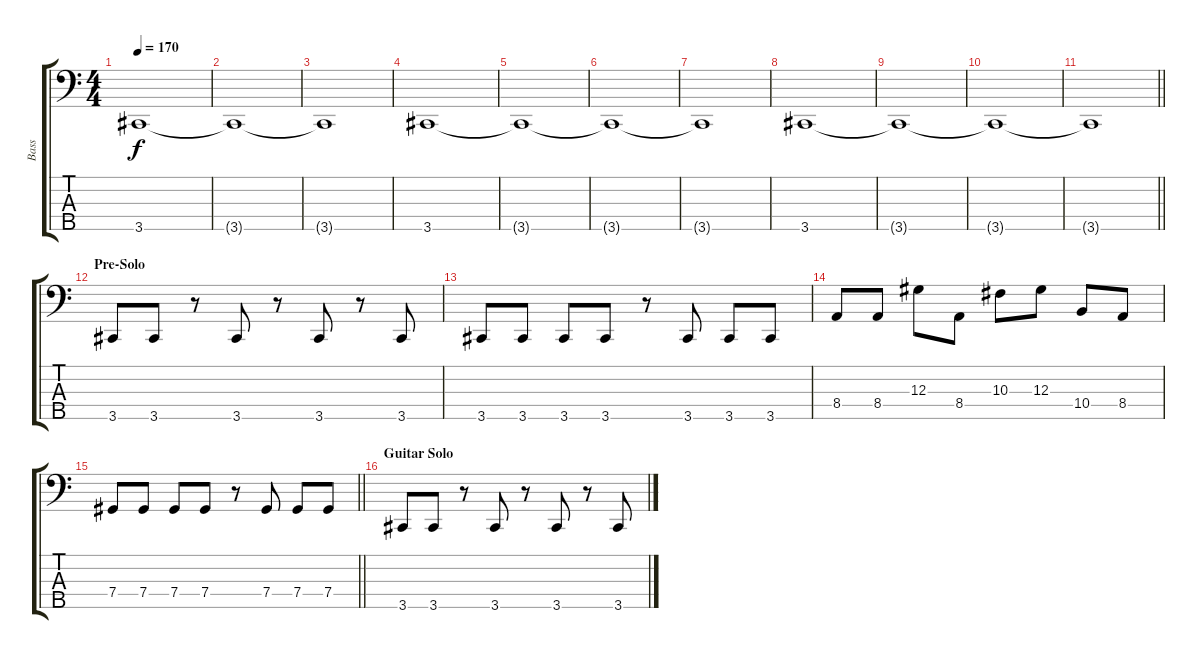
\track ("Bass" "Bass") {instrument electricbasspick}
\staff {score tabs}
\tuning (Gb2 Db2 Ab1 Db1 Bb0) {hide}
\ts (4 4)
\tempo 170
\clef f4
\ks c
3.5{t}.1{dy f} |
3.5{t}.1 |
3.5{t}.1 |
3.5.1 |
3.5{t}.1 |
3.5{t}.1 |
3.5{t}.1 |
3.5.1 |
3.5{t}.1 |
3.5{t}.1 |
\barLineRight lightlight
3.5{t}.1 |
\section ("" "Pre-Solo")
3.5.8 3.5.8 r.8 3.5.8 r.8 3.5.8 r.8 3.5.8 |
3.5.8 3.5.8 3.5.8 3.5.8 r.8 3.5.8 3.5.8 3.5.8 |
8.4.8 8.4.8 12.3.8 8.4.8 10.3.8 12.3.8 10.4.8 8.4.8 |
\barLineRight lightlight
7.4.8 7.4.8 7.4.8 7.4.8 r.8 7.4.8 7.4.8 7.4.8 |
\section ("" "Guitar Solo")
3.5.8 3.5.8 r.8 3.5.8 r.8 3.5.8 r.8 3.5.8
